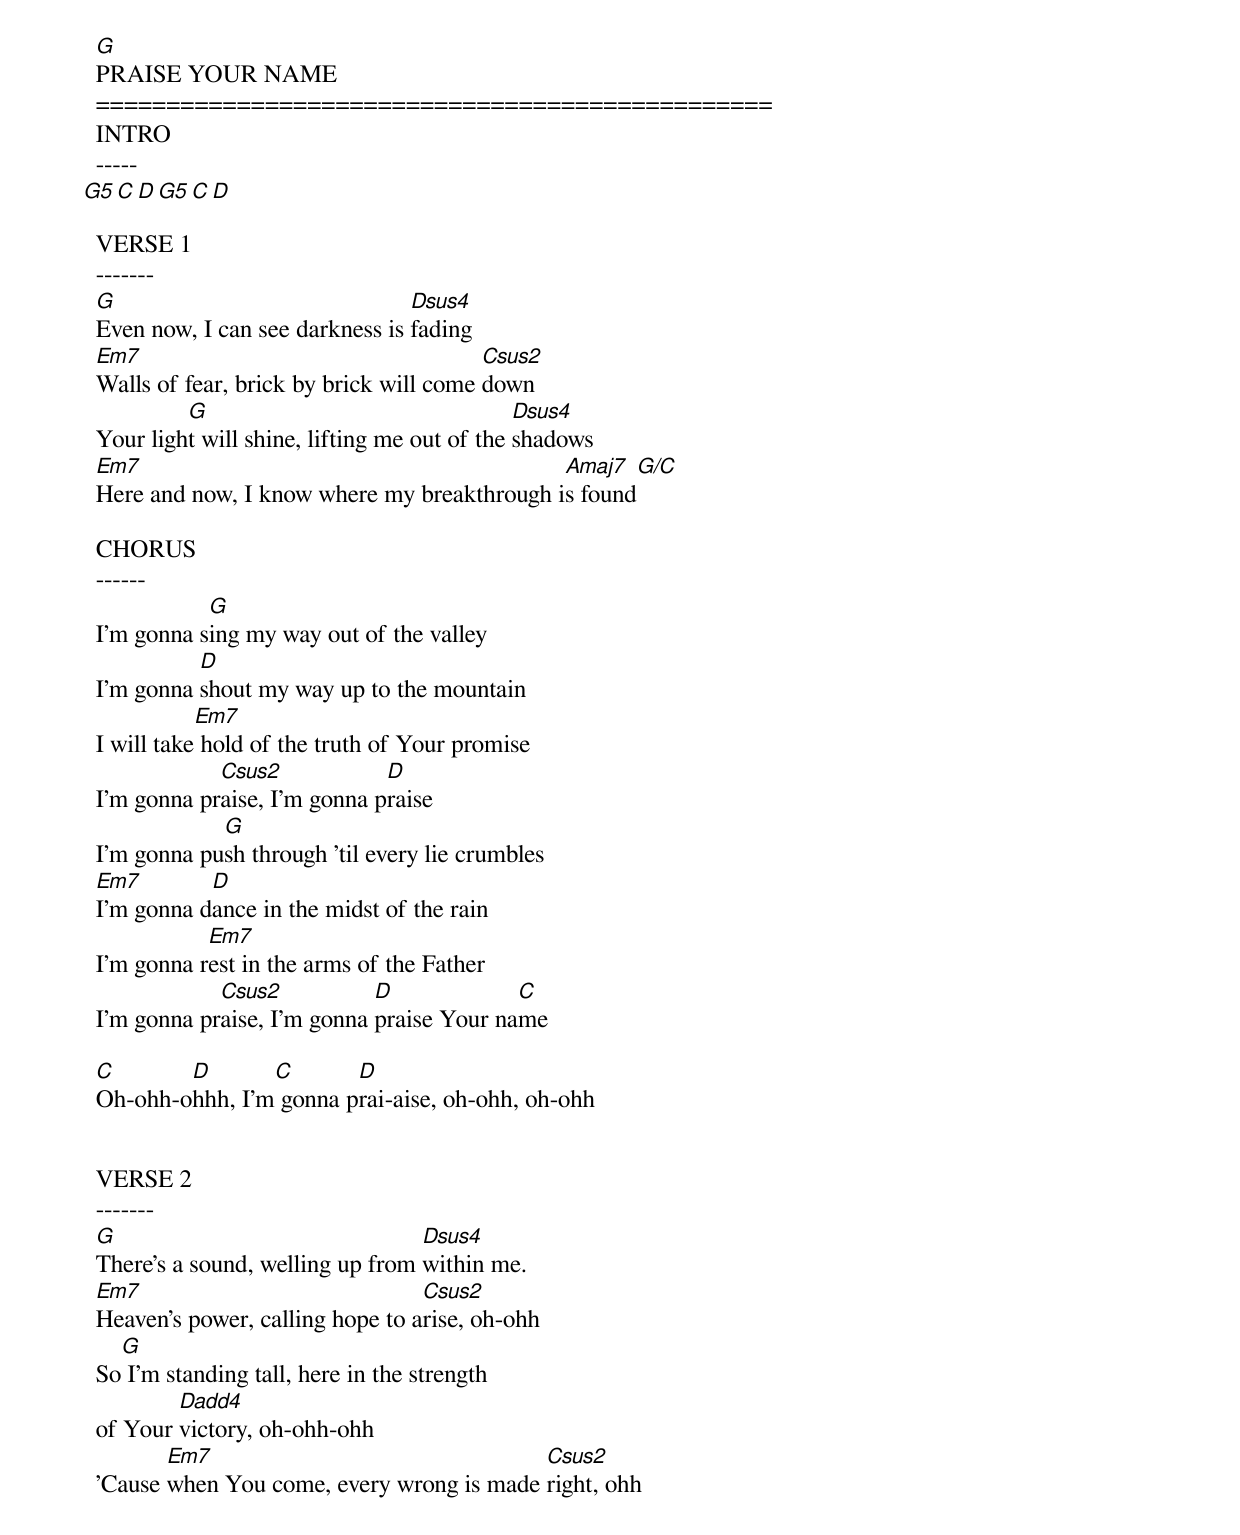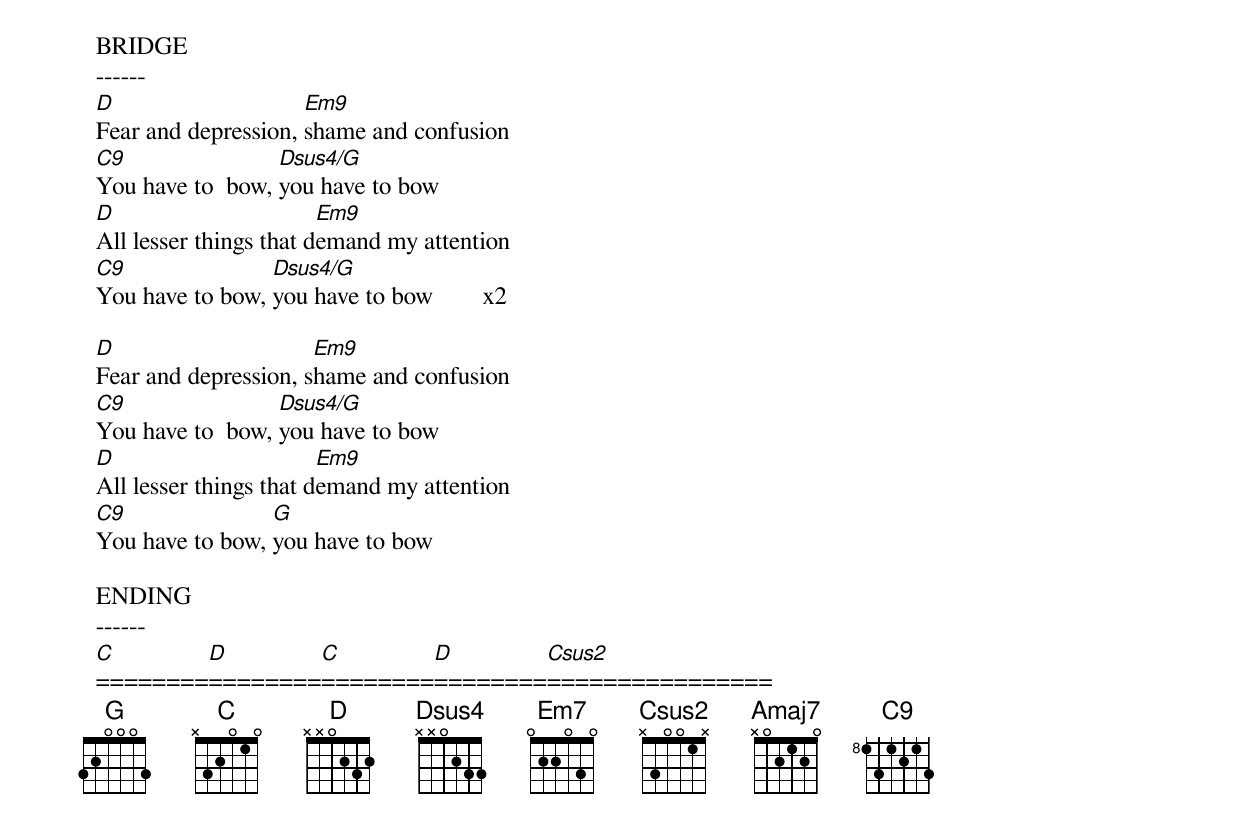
  G
  PRAISE YOUR NAME
  ================================================
  INTRO
  -----
  G5      C       D       G5      C       D

  VERSE 1
  -------
  G                               Dsus4
  Even now, I can see darkness is fading
  Em7                                     Csus2
  Walls of fear, brick by brick will come down
           G                                   Dsus4
  Your light will shine, lifting me out of the shadows
  Em7                                         Amaj7  G/C
  Here and now, I know where my breakthrough is found

  CHORUS
  ------
             G
  I'm gonna sing my way out of the valley
            D
  I'm gonna shout my way up to the mountain
             Em7
  I will take hold of the truth of Your promise
              Csus2            D
  I'm gonna praise, I'm gonna praise
              G
  I'm gonna push through 'til every lie crumbles
  Em7        D
  I'm gonna dance in the midst of the rain
             Em7
  I'm gonna rest in the arms of the Father
              Csus2           D             C
  I'm gonna praise, I'm gonna praise Your name

  C       D       C       D
  Oh-ohh-ohhh, I'm gonna prai-aise, oh-ohh, oh-ohh


  VERSE 2
  -------
  G                                Dsus4
  There's a sound, welling up from within me.
  Em7                              Csus2
  Heaven's power, calling hope to arise, oh-ohh
    G
  So I'm standing tall, here in the strength
          Dadd4
  of Your victory, oh-ohh-ohh
         Em7                                Csus2
  'Cause when You come, every wrong is made right, ohh

  BRIDGE
  ------
  D                    Em9
  Fear and depression, shame and confusion
  C9                Dsus4/G
  You have to  bow, you have to bow
  D                       Em9
  All lesser things that demand my attention
  C9               Dsus4/G
  You have to bow, you have to bow        x2

  D                     Em9
  Fear and depression, shame and confusion
  C9                Dsus4/G
  You have to  bow, you have to bow
  D                       Em9
  All lesser things that demand my attention
  C9               G
  You have to bow, you have to bow

  ENDING
  ------
  C       D       C       D       Csus2
  ================================================
